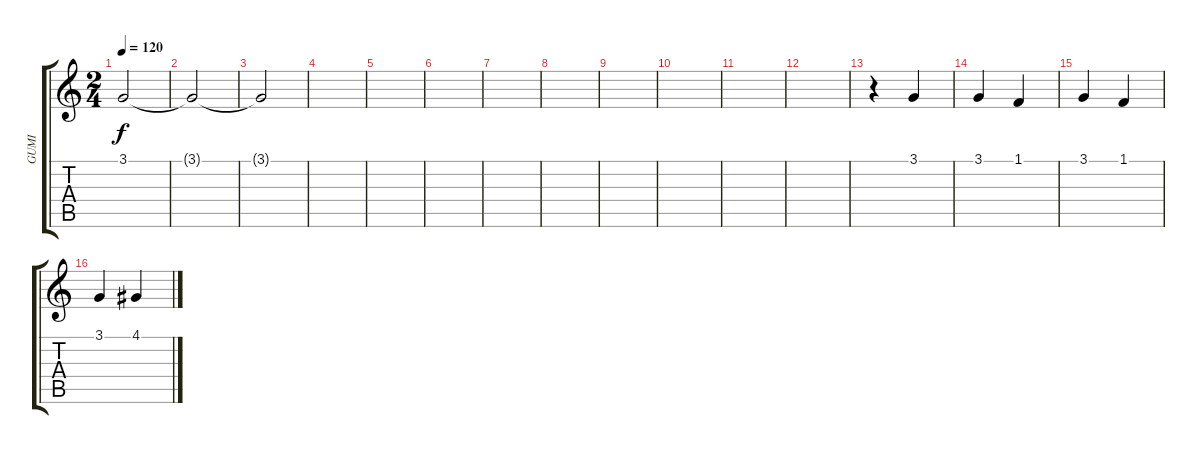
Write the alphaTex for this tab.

\track ("GUMI" "GUMI") {instrument lead2sawtooth}
\staff {score tabs}
\tuning (E4 B3 G3 D3 A2 E2) {hide}
\ts (2 4)
\tempo 120
\clef g2
\ks c
3.1.2{dy f} |
3.1{t}.2 |
3.1{t}.2 |
|
|
|
|
|
|
|
|
|
r.4 3.1.4 |
3.1.4 1.1.4 |
3.1.4 1.1.4 |
3.1.4 4.1.4
